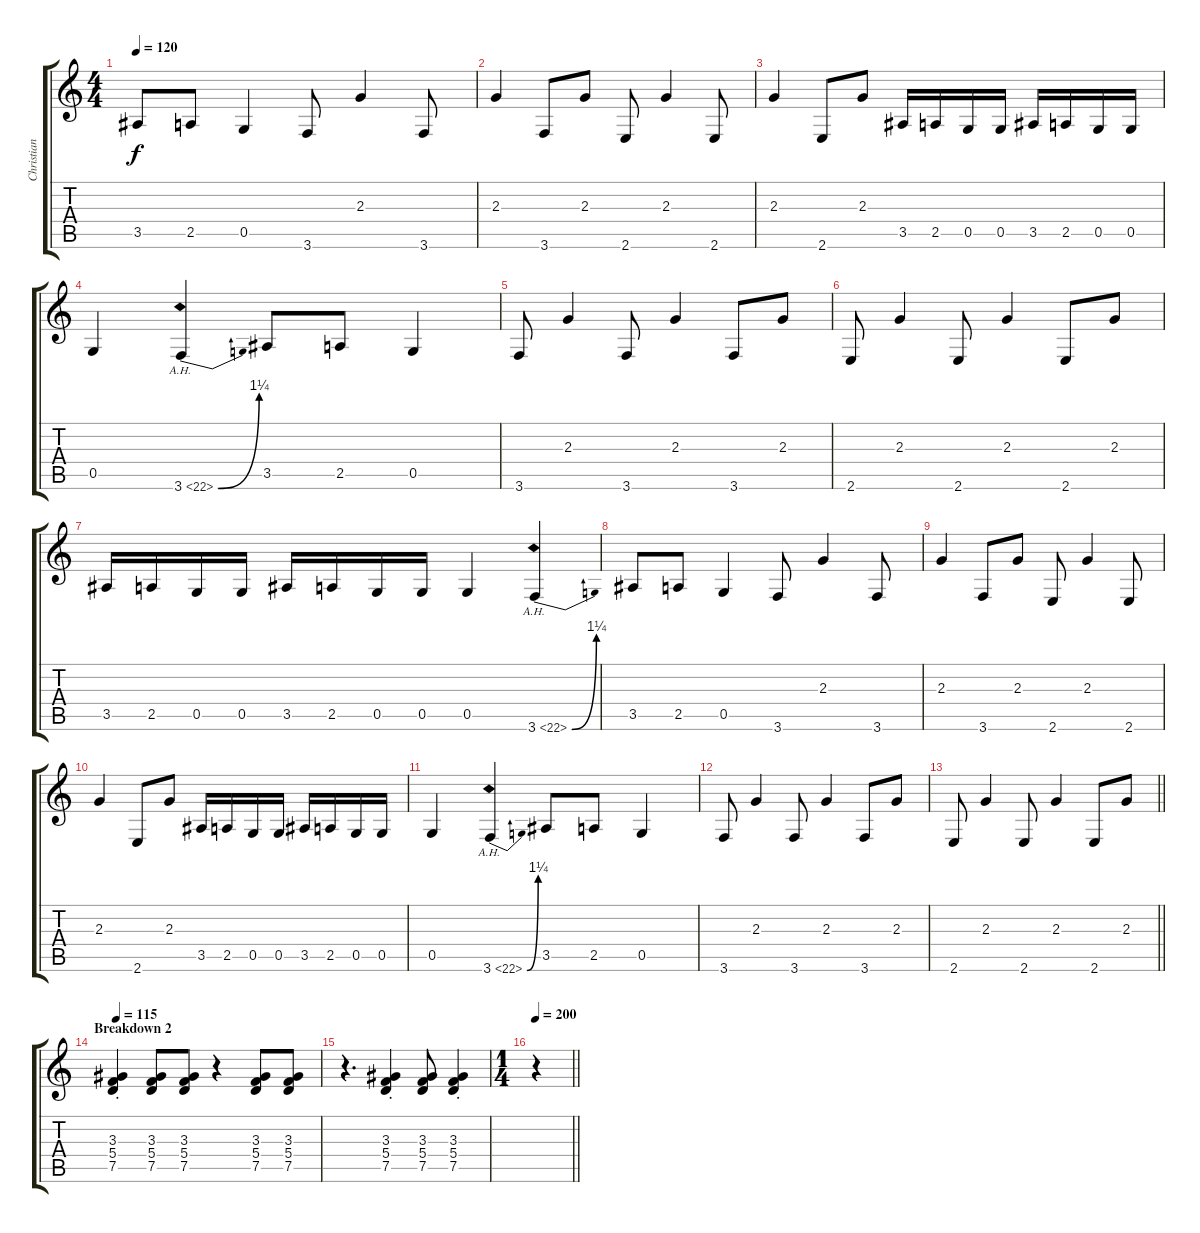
\track ("Christian Andreu" "Christian ") {instrument distortionguitar}
\staff {score tabs}
\tuning (D4 A3 F3 C3 G2 D2) {hide}
\ts (4 4)
\tempo 120
\clef g2
\ks c
3.5.8{dy f} 2.5.8 0.5.4 3.6.8 2.3.4 3.6.8 |
2.3.4 3.6.8 2.3.8 2.6.8 2.3.4 2.6.8 |
2.3.4 2.6.8 2.3.8 3.5.16 2.5.16 0.5.16 0.5.16 3.5.16 2.5.16 0.5.16 0.5.16 |
0.5.4 3.6{be (bend 0 0 60 5) ah 19}.4 3.5.8 2.5.8 0.5.4 |
3.6.8 2.3.4 3.6.8 2.3.4 3.6.8 2.3.8 |
2.6.8 2.3.4 2.6.8 2.3.4 2.6.8 2.3.8 |
3.5.16 2.5.16 0.5.16 0.5.16 3.5.16 2.5.16 0.5.16 0.5.16 0.5.4 3.6{be (bend 0 0 60 5) ah 19}.4 |
3.5.8 2.5.8 0.5.4 3.6.8 2.3.4 3.6.8 |
2.3.4 3.6.8 2.3.8 2.6.8 2.3.4 2.6.8 |
2.3.4 2.6.8 2.3.8 3.5.16 2.5.16 0.5.16 0.5.16 3.5.16 2.5.16 0.5.16 0.5.16 |
0.5.4 3.6{be (bend 0 0 60 5) ah 19}.4 3.5.8 2.5.8 0.5.4 |
3.6.8 2.3.4 3.6.8 2.3.4 3.6.8 2.3.8 |
\barLineRight lightlight
2.6.8 2.3.4 2.6.8 2.3.4 2.6.8 2.3.8 |
\section ("" "Breakdown 2")
\tempo 115
(3.3{st} 5.4{st} 7.5{st}).4 (3.3 5.4 7.5).8 (3.3 5.4 7.5).8 r.4 (3.3 5.4 7.5).8 (3.3 5.4 7.5).8 |
r.4{d} (3.3{st} 5.4{st} 7.5{st}).4 (3.3 5.4 7.5).8 (3.3{st} 5.4{st} 7.5{st}).4 |
\ts (1 4)
\tempo 200
\barLineRight lightlight
r.4
